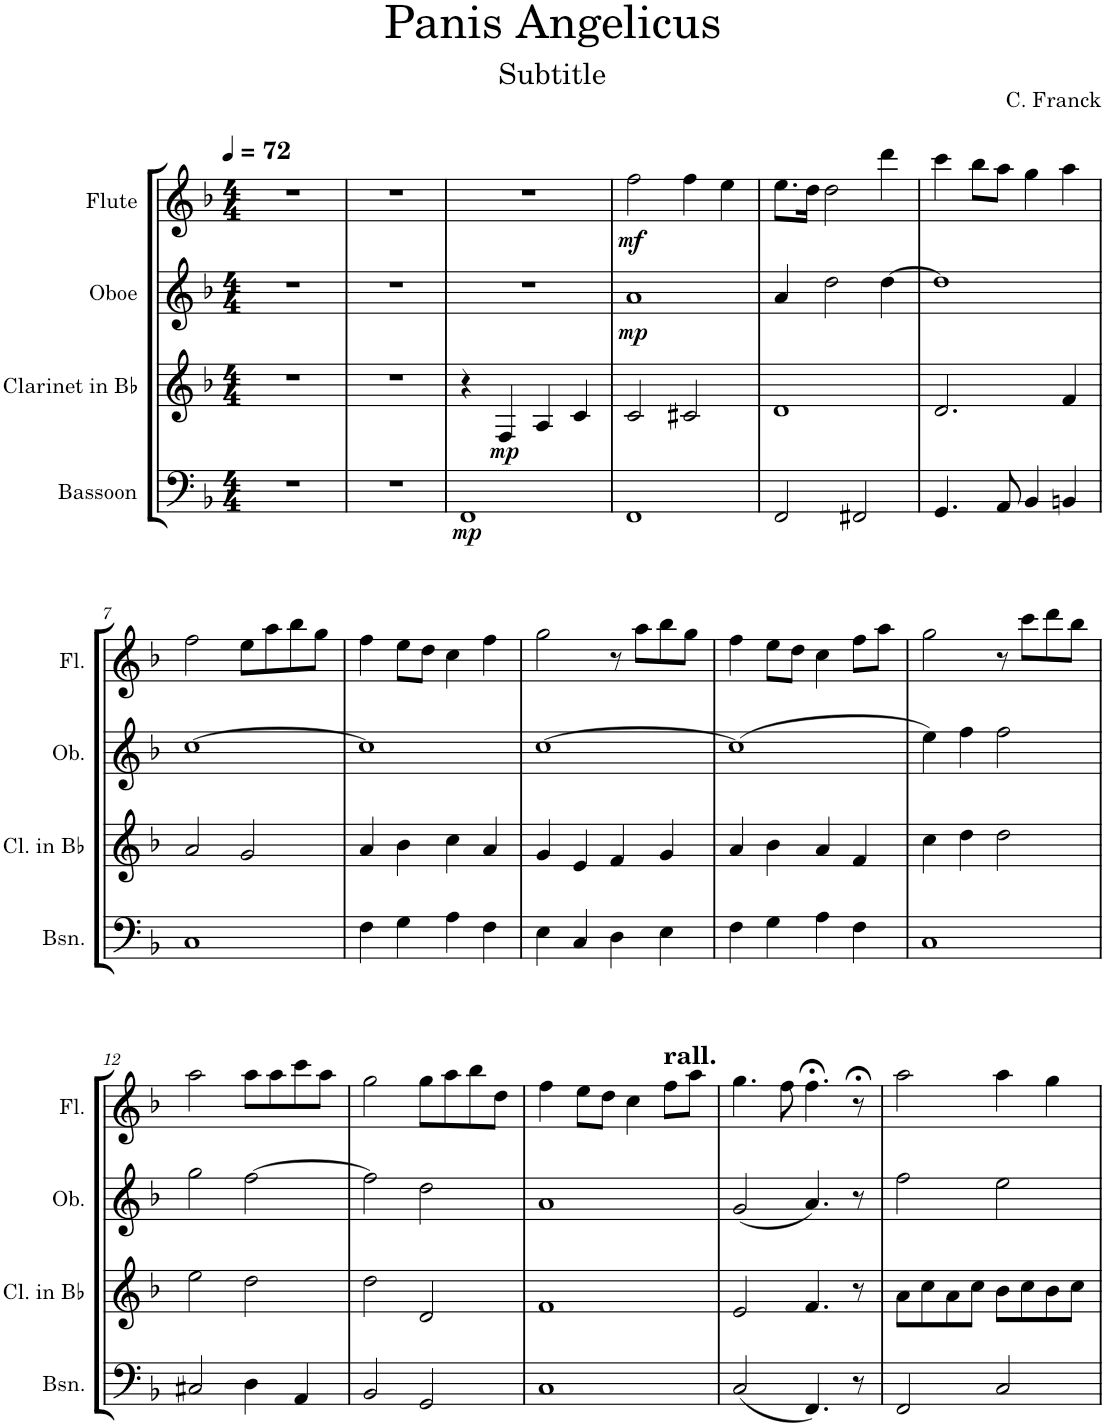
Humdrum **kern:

**kern	**dynam	**kern	**dynam	**kern	**dynam	**kern	**dynam
*part4	*part4	*part3	*part3	*part2	*part2	*part1	*part1
*staff4	*staff4	*staff3	*staff3	*staff2	*staff2	*staff1	*staff1
*I"Bassoon	*	*I"Clarinet in Bb	*	*I"Oboe	*	*I"Flute	*
*I'Bsn.	*	*I'Cl. in Bb	*	*I'Ob.	*	*I'Fl.	*
*clefF4	*	*clefG2	*	*clefG2	*	*clefG2	*
*	*	*Trd1c2	*	*	*	*	*
*k[b-]	*	*k[b-]	*	*k[b-]	*	*k[b-]	*
*M4/4	*	*M4/4	*	*M4/4	*	*M4/4	*
*MM72	*	*MM72	*	*MM72	*	*MM72	*
=1	=1	=1	=1	=1	=1	=1	=1
1r	.	1r	.	1r	.	1r	.
=2	=2	=2	=2	=2	=2	=2	=2
1r	.	1r	.	1r	.	1r	.
=3	=3	=3	=3	=3	=3	=3	=3
!	!LO:DY:b	!	!	!	!	!	!
1FF	mp	4r	.	1r	.	1r	.
!	!	!	!LO:DY:b	!	!	!	!
.	.	4F/	mp	.	.	.	.
.	.	4A/	.	.	.	.	.
.	.	4c/	.	.	.	.	.
=4	=4	=4	=4	=4	=4	=4	=4
!	!	!	!	!	!LO:DY:b	!	!LO:DY:b
1FF	.	2c/	.	1a	mp	2ff\	mf
.	.	2c#X/	.	.	.	4ff\	.
.	.	.	.	.	.	4ee\	.
=5	=5	=5	=5	=5	=5	=5	=5
2FF/	.	1d	.	4a/	.	8.ee\L	.
.	.	.	.	.	.	16dd\Jk	.
.	.	.	.	2dd\	.	2dd\	.
2FF#X/	.	.	.	.	.	.	.
.	.	.	.	[4dd\	.	4ddd\	.
=6	=6	=6	=6	=6	=6	=6	=6
4.GG/	.	2.d/	.	1dd]	.	4ccc\	.
.	.	.	.	.	.	8bb-\L	.
8AA/	.	.	.	.	.	8aa\J	.
4BB-/	.	.	.	.	.	4gg\	.
4BBn/	.	4f/	.	.	.	4aa\	.
!!LO:LB:g=z
=7	=7	=7	=7	=7	=7	=7	=7
1C	.	2a/	.	[1cc	.	2ff\	.
.	.	2g/	.	.	.	8ee\L	.
.	.	.	.	.	.	8aa\	.
.	.	.	.	.	.	8bb-\	.
.	.	.	.	.	.	8gg\J	.
=8	=8	=8	=8	=8	=8	=8	=8
4F\	.	4a/	.	1cc]	.	4ff\	.
4G\	.	4b-\	.	.	.	8ee\L	.
.	.	.	.	.	.	8dd\J	.
4A\	.	4cc\	.	.	.	4cc\	.
4F\	.	4a/	.	.	.	4ff\	.
=9	=9	=9	=9	=9	=9	=9	=9
4E\	.	4g/	.	[1cc	.	2gg\	.
4C/	.	4e/	.	.	.	.	.
4D\	.	4f/	.	.	.	8r	.
.	.	.	.	.	.	8aa\L	.
4E\	.	4g/	.	.	.	8bb-\	.
.	.	.	.	.	.	8gg\J	.
=10	=10	=10	=10	=10	=10	=10	=10
4F\	.	4a/	.	(1cc]	.	4ff\	.
4G\	.	4b-\	.	.	.	8ee\L	.
.	.	.	.	.	.	8dd\J	.
4A\	.	4a/	.	.	.	4cc\	.
4F\	.	4f/	.	.	.	8ff\L	.
.	.	.	.	.	.	8aa\J	.
=11	=11	=11	=11	=11	=11	=11	=11
1C	.	4cc\	.	4ee\)	.	2gg\	.
.	.	4dd\	.	4ff\	.	.	.
.	.	2dd\	.	2ff\	.	8r	.
.	.	.	.	.	.	8ccc\L	.
.	.	.	.	.	.	8ddd\	.
.	.	.	.	.	.	8bb-\J	.
!!LO:LB:g=z
=12	=12	=12	=12	=12	=12	=12	=12
2C#X/	.	2ee\	.	2gg\	.	2aa\	.
4D\	.	2dd\	.	[2ff\	.	8aa\L	.
.	.	.	.	.	.	8aa\	.
4AA/	.	.	.	.	.	8ccc\	.
.	.	.	.	.	.	8aa\J	.
=13	=13	=13	=13	=13	=13	=13	=13
2BB-/	.	2dd\	.	2ff\]	.	2gg\	.
2GG/	.	2d/	.	2dd\	.	8gg\L	.
.	.	.	.	.	.	8aa\	.
.	.	.	.	.	.	8bb-\	.
.	.	.	.	.	.	8dd\J	.
=14	=14	=14	=14	=14	=14	=14	=14
1C	.	1f	.	1a	.	4ff\	.
.	.	.	.	.	.	8ee\L	.
.	.	.	.	.	.	8dd\J	.
.	.	.	.	.	.	4cc\	.
!	!	!	!	!	!	!LO:TX:a:t=rall.	!
.	.	.	.	.	.	8ff\L	.
.	.	.	.	.	.	8aa\J	.
=15	=15	=15	=15	=15	=15	=15	=15
(2C/	.	2e/	.	(2g/	.	4.gg\	.
.	.	.	.	.	.	8ff\	.
4.FF/)	.	4.f/	.	4.a/)	.	4.ff;<\	.
8r	.	8r	.	8r	.	8r;<	.
=16	=16	=16	=16	=16	=16	=16	=16
2FF/	.	8a\L	.	2ff\	.	2aa\	.
.	.	8cc\	.	.	.	.	.
.	.	8a\	.	.	.	.	.
.	.	8cc\J	.	.	.	.	.
2C/	.	8b-\L	.	2ee\	.	4aa\	.
.	.	8cc\	.	.	.	.	.
.	.	8b-\	.	.	.	4gg\	.
.	.	8cc\J	.	.	.	.	.
=	=	=	=	=	=	=	=
*-	*-	*-	*-	*-	*-	*-	*-
